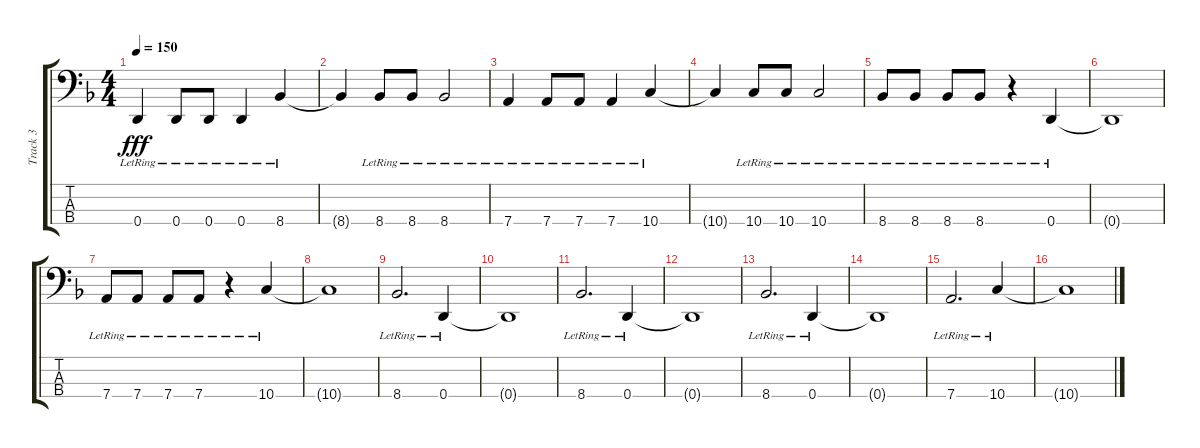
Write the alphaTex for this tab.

\track ("Track 3" "Track 3") {instrument electricbasspick}
\staff {score tabs}
\tuning (G2 D2 A1 D1) {hide}
\ts (4 4)
\tempo 150
\clef f4
\ks dminor
0.4{lr}.4{dy fff} 0.4{lr}.8 0.4{lr}.8 0.4{lr}.4 8.4{lr}.4 |
8.4{t}.4 8.4{lr}.8 8.4{lr}.8 8.4{lr}.2 |
7.4{lr}.4 7.4{lr}.8 7.4{lr}.8 7.4{lr}.4 10.4{lr}.4 |
10.4{t}.4 10.4{lr}.8 10.4{lr}.8 10.4{lr}.2 |
8.4{lr}.8 8.4{lr}.8 8.4{lr}.8 8.4{lr}.8 r.4 0.4{lr}.4 |
0.4{t}.1 |
7.4{lr}.8 7.4{lr}.8 7.4{lr}.8 7.4{lr}.8 r.4 10.4{lr}.4 |
10.4{t}.1 |
8.4{lr}.2{d} 0.4{lr}.4 |
0.4{t}.1 |
8.4{lr}.2{d} 0.4{lr}.4 |
0.4{t}.1 |
8.4{lr}.2{d} 0.4{lr}.4 |
0.4{t}.1 |
7.4{lr}.2{d} 10.4{lr}.4 |
10.4{t}.1
